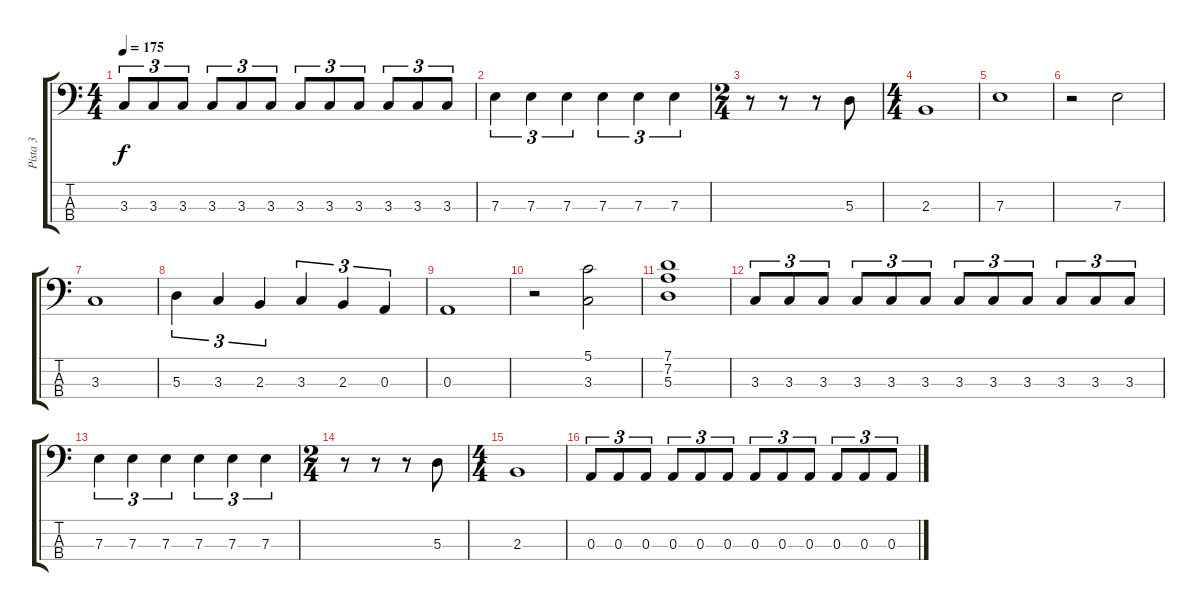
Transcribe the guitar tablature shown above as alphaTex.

\track ("Pista 3" "Pista 3") {instrument electricbassfinger}
\staff {score tabs}
\tuning (G2 D2 A1 E1) {hide}
\ts (4 4)
\tempo 175
\clef f4
\ks c
3.3.8{tu (3 2) dy f} 3.3.8{tu (3 2)} 3.3.8{tu (3 2)} 3.3.8{tu (3 2)} 3.3.8{tu (3 2)} 3.3.8{tu (3 2)} 3.3.8{tu (3 2)} 3.3.8{tu (3 2)} 3.3.8{tu (3 2)} 3.3.8{tu (3 2)} 3.3.8{tu (3 2)} 3.3.8{tu (3 2)} |
7.3.4{tu (3 2)} 7.3.4{tu (3 2)} 7.3.4{tu (3 2)} 7.3.4{tu (3 2)} 7.3.4{tu (3 2)} 7.3.4{tu (3 2)} |
\ts (2 4)
r.8 r.8 r.8 5.3.8 |
\ts (4 4)
2.3.1 |
7.3.1 |
r.2 7.3.2 |
3.3.1 |
5.3.4{tu (3 2)} 3.3.4{tu (3 2)} 2.3.4{tu (3 2)} 3.3.4{tu (3 2)} 2.3.4{tu (3 2)} 0.3.4{tu (3 2)} |
0.3.1 |
r.2 (5.1 3.3).2 |
(7.1 7.2 5.3).1 |
3.3.8{tu (3 2)} 3.3.8{tu (3 2)} 3.3.8{tu (3 2)} 3.3.8{tu (3 2)} 3.3.8{tu (3 2)} 3.3.8{tu (3 2)} 3.3.8{tu (3 2)} 3.3.8{tu (3 2)} 3.3.8{tu (3 2)} 3.3.8{tu (3 2)} 3.3.8{tu (3 2)} 3.3.8{tu (3 2)} |
7.3.4{tu (3 2)} 7.3.4{tu (3 2)} 7.3.4{tu (3 2)} 7.3.4{tu (3 2)} 7.3.4{tu (3 2)} 7.3.4{tu (3 2)} |
\ts (2 4)
r.8 r.8 r.8 5.3.8 |
\ts (4 4)
2.3.1 |
0.3.8{tu (3 2)} 0.3.8{tu (3 2)} 0.3.8{tu (3 2)} 0.3.8{tu (3 2)} 0.3.8{tu (3 2)} 0.3.8{tu (3 2)} 0.3.8{tu (3 2)} 0.3.8{tu (3 2)} 0.3.8{tu (3 2)} 0.3.8{tu (3 2)} 0.3.8{tu (3 2)} 0.3.8{tu (3 2)}
